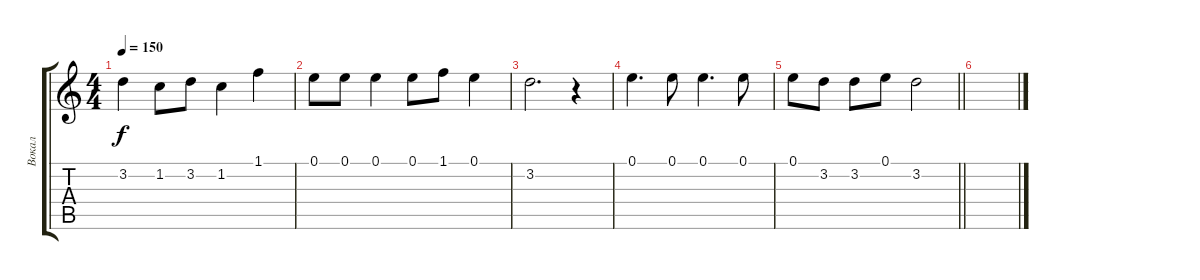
\track ("Вокал" "Вокал") {instrument acousticguitarnylon}
\staff {score tabs}
\tuning (E4 B3 G3 D3 A2 E2) {hide}
\ts (4 4)
\tempo 150
\clef g2
\ks c
3.2.4{dy f} 1.2.8 3.2.8 1.2.4 1.1.4 |
0.1.8 0.1.8 0.1.4 0.1.8 1.1.8 0.1.4 |
3.2.2{d} r.4 |
0.1.4{d} 0.1.8 0.1.4{d} 0.1.8 |
\barLineRight lightlight
0.1.8 3.2.8 3.2.8 0.1.8 3.2.2 |
\section ("" "")
